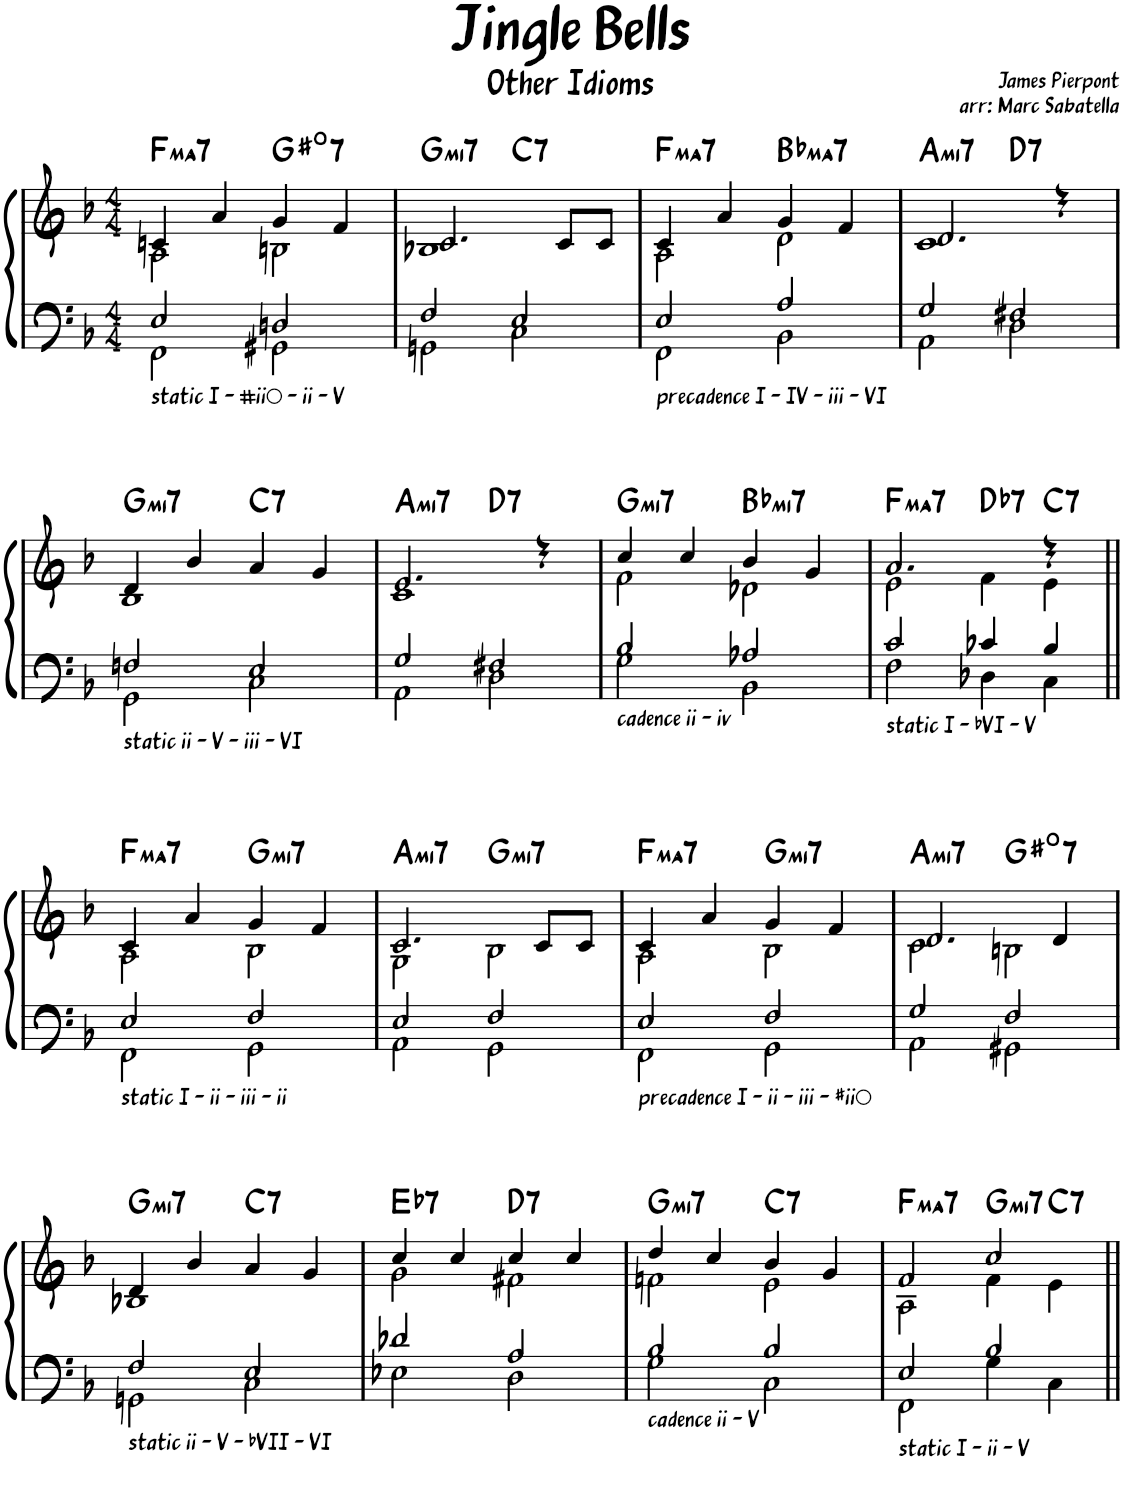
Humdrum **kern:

**kern	**kern	**harte
*part1	*part1	*part1
*staff2	*staff1	*
*I"Piano	*	*
*I'Pno.	*	*
*clefF4	*clefG2	*
*k[b-]	*k[b-]	*
*M4/4	*M4/4	*
=1	=1	=1
*^	*^	*
!LO:TX:b:t=static I - #ii	!	!	!	!
!LO:TX:b:t=- ii - V	!	!	!	!LO:H:kt=ma7
2E/	2FF\	4cn/	2A\	F:maj7
.	.	4a/	.	.
!	!	!	!	!LO:H:kt=7
2Dn/	2GG#X\	4g/	2Bn\	G#:dim7
.	.	4f/	.	.
=2	=2	=2	=2	=2
!	!	!	!	!LO:H:kt=mi7
*	*	*	*^	*
2F/	2GGn\	2.c/	1B-X	2ryy	G:min7
!	!	!	!	!	!LO:H:kt=7
2E/	2C\	.	.	2ryy	C:7
.	.	8c/L	.	.	.
.	.	8c/J	.	.	.
=3	=3	=3	=3	=3	=3
!LO:TX:b:t=precadence I - IV - iii - VI	!	!	!	!	!LO:H:kt=ma7
*	*	*	*v	*v	*
2E/	2FF\	4c/	2A\	F:maj7
.	.	4a/	.	.
!	!	!	!	!LO:H:kt=ma7
2A/	2BB-\	4g/	2d\	Bb:maj7
.	.	4f/	.	.
=4	=4	=4	=4	=4
!	!	!	!	!LO:H:kt=mi7
*	*	*	*^	*
2G/	2AA\	2.d/	1c	2ryy	A:min7
!	!	!	!	!	!LO:H:kt=7
2F#X/	2D\	.	.	2ryy	D:7
.	.	4r	.	.	.
!!LO:LB:g=z
=5	=5	=5	=5	=5	=5
!LO:TX:b:t=static ii - V - iii - VI	!	!	!	!	!LO:H:kt=mi7
*	*	*	*v	*v	*
2Fn/	2GG\	4d/	1B-	G:min7
.	.	4b-/	.	.
!	!	!	!	!LO:H:kt=7
2E/	2C\	4a/	.	C:7
.	.	4g/	.	.
=6	=6	=6	=6	=6
!	!	!	!	!LO:H:kt=mi7
*	*	*	*^	*
2G/	2AA\	2.e/	1c	2ryy	A:min7
!	!	!	!	!	!LO:H:kt=7
2F#X/	2D\	.	.	2ryy	D:7
.	.	4r	.	.	.
=7	=7	=7	=7	=7	=7
!LO:TX:b:t=cadence ii - iv	!	!	!	!	!LO:H:kt=mi7
*	*	*	*v	*v	*
2B-/	2G\	4cc/	2f\	G:min7
.	.	4cc/	.	.
!	!	!	!	!LO:H:kt=mi7
2A-X/	2BB-\	4b-/	2d-X\	Bb:min7
.	.	4g/	.	.
=8	=8	=8	=8	=8
!LO:TX:b:t=static I - ♭VI - V	!	!	!	!LO:H:kt=ma7
2c/	2F\	2.a/	2e\	F:maj7
!	!	!	!	!LO:H:kt=7
4c-X/	4D-X\	.	4f\	Db:7
!	!	!	!	!LO:H:kt=7
4B-/	4C\	4r	4e\	C:7
!!LO:LB:g=z	!!
=9||	=9||	=9||	=9||	=9||
!LO:TX:b:t=static I - ii - iii - ii	!	!	!	!LO:H:kt=ma7
2E/	2FF\	4c/	2A\	F:maj7
.	.	4a/	.	.
!	!	!	!	!LO:H:kt=mi7
2F/	2GG\	4g/	2B-\	G:min7
.	.	4f/	.	.
=10	=10	=10	=10	=10
!	!	!	!	!LO:H:kt=mi7
2E/	2AA\	2.c/	2G\	A:min7
!	!	!	!	!LO:H:kt=mi7
2F/	2GG\	.	2B-\	G:min7
.	.	8c/L	.	.
.	.	8c/J	.	.
=11	=11	=11	=11	=11
!LO:TX:b:t=precadence I - ii - iii - ♯ii	!	!	!	!
!	!	!	!	!LO:H:kt=ma7
2E/	2FF\	4c/	2A\	F:maj7
.	.	4a/	.	.
!	!	!	!	!LO:H:kt=mi7
2F/	2GG\	4g/	2B-\	G:min7
.	.	4f/	.	.
=12	=12	=12	=12	=12
!	!	!	!	!LO:H:kt=mi7
2G/	2AA\	2.d/	2c\	A:min7
!	!	!	!	!LO:H:kt=7
2F/	2GG#X\	.	2Bn\	G#:dim7
.	.	4d/	.	.
!!LO:LB:g=z	!!
=13	=13	=13	=13	=13
!LO:TX:b:t=static ii - V - ♭VII - VI	!	!	!	!LO:H:kt=mi7
2F/	2GGn\	4d/	1B-X	G:min7
.	.	4b-/	.	.
!	!	!	!	!LO:H:kt=7
2E/	2C\	4a/	.	C:7
.	.	4g/	.	.
=14	=14	=14	=14	=14
!	!	!	!	!LO:H:kt=7
2d-X/	2E-X\	4cc/	2g\	Eb:7
.	.	4cc/	.	.
!	!	!	!	!LO:H:kt=7
2A/	2D\	4cc/	2f#X\	D:7
.	.	4cc/	.	.
=15	=15	=15	=15	=15
!LO:TX:b:t=cadence ii - V	!	!	!	!LO:H:kt=mi7
2B-/	2G\	4dd/	2fn\	G:min7
.	.	4cc/	.	.
!	!	!	!	!LO:H:kt=7
2B-/	2C\	4b-/	2e\	C:7
.	.	4g/	.	.
=16	=16	=16	=16	=16
!LO:TX:b:t=static I - ii - V	!	!	!	!LO:H:kt=ma7
2E/	2FF\	2f/	2A\	F:maj7
!	!	!	!	!LO:H:kt=mi7
2B-/	4G\	2cc/	4f\	G:min7
!	!	!	!	!LO:H:kt=7
.	4C\	.	4e\	C:7
*v	*v	*	*	*
*	*v	*v	*
=||	=||	=||
*-	*-	*-
